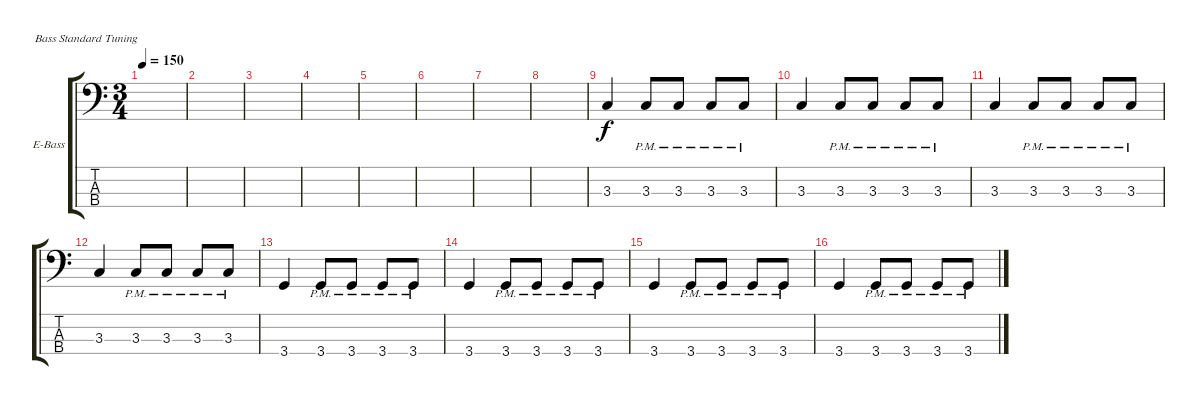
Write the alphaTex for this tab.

\defaultSystemsLayout 4
\bracketExtendMode groupsimilarinstruments
\firstSystemTrackNameOrientation horizontal
\otherSystemsTrackNameOrientation horizontal
\track ("Electric Bass" "E-Bass") {instrument electricbassfinger}
\staff {score tabs}
\tuning (G2 D2 A1 E1)
\ts (3 4)
\tempo 150
\clef f4
\ks c
|
|
|
|
|
|
|
|
3.3.4 3.3{pm}.8 3.3{pm}.8 3.3{pm}.8 3.3{pm}.8 |
3.3.4 3.3{pm}.8 3.3{pm}.8 3.3{pm}.8 3.3{pm}.8 |
3.3.4 3.3{pm}.8 3.3{pm}.8 3.3{pm}.8 3.3{pm}.8 |
3.3.4 3.3{pm}.8 3.3{pm}.8 3.3{pm}.8 3.3{pm}.8 |
3.4.4 3.4{pm}.8 3.4{pm}.8 3.4{pm}.8 3.4{pm}.8 |
3.4.4 3.4{pm}.8 3.4{pm}.8 3.4{pm}.8 3.4{pm}.8 |
3.4.4 3.4{pm}.8 3.4{pm}.8 3.4{pm}.8 3.4{pm}.8 |
3.4.4 3.4{pm}.8 3.4{pm}.8 3.4{pm}.8 3.4{pm}.8
